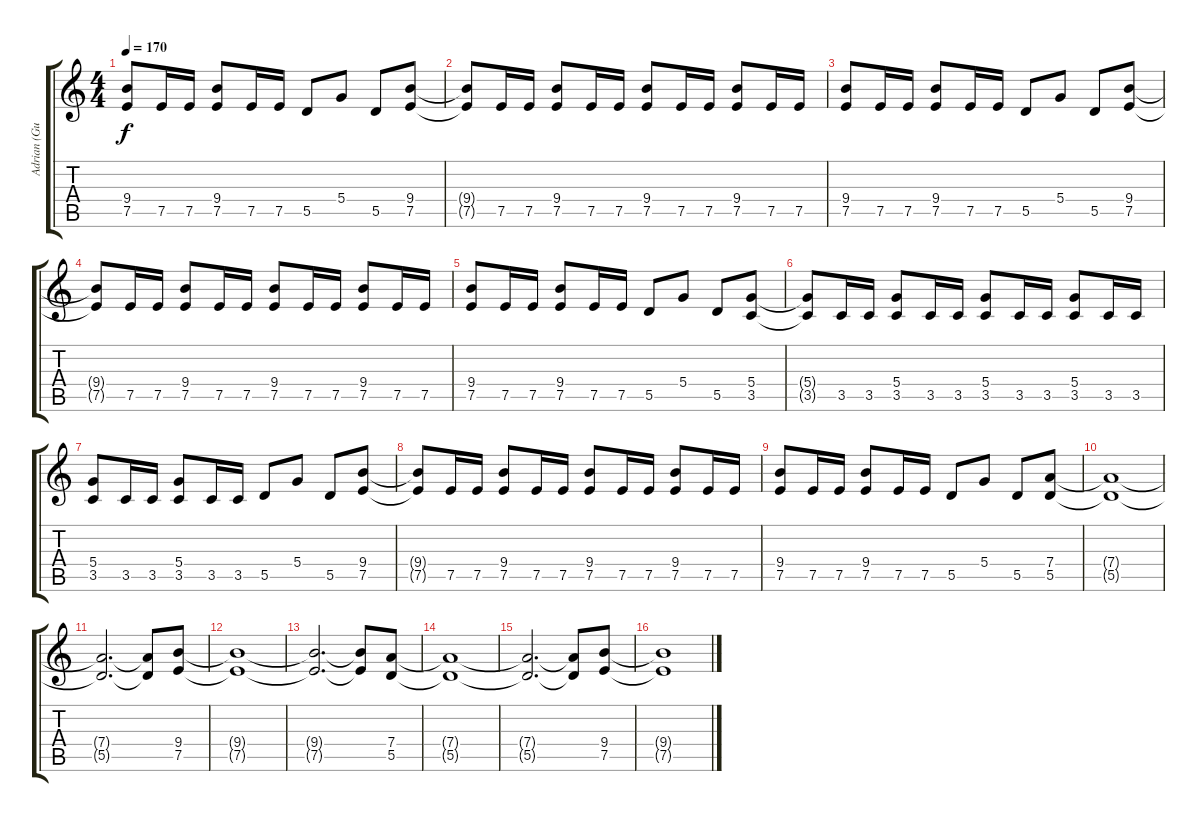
\track ("Adrian (Guitar 2)" "Adrian (Gu") {instrument distortionguitar}
\staff {score tabs}
\tuning (E4 B3 G3 D3 A2 E2) {hide}
\ts (4 4)
\tempo 170
\clef g2
\ks c
(9.4 7.5).8{dy f} 7.5.16 7.5.16 (9.4 7.5).8 7.5.16 7.5.16 5.5.8 5.4.8 5.5.8 (9.4 7.5).8 |
(9.4{t} 7.5{t}).8 7.5.16 7.5.16 (9.4 7.5).8 7.5.16 7.5.16 (9.4 7.5).8 7.5.16 7.5.16 (9.4 7.5).8 7.5.16 7.5.16 |
(9.4 7.5).8 7.5.16 7.5.16 (9.4 7.5).8 7.5.16 7.5.16 5.5.8 5.4.8 5.5.8 (9.4 7.5).8 |
(9.4{t} 7.5{t}).8 7.5.16 7.5.16 (9.4 7.5).8 7.5.16 7.5.16 (9.4 7.5).8 7.5.16 7.5.16 (9.4 7.5).8 7.5.16 7.5.16 |
(9.4 7.5).8 7.5.16 7.5.16 (9.4 7.5).8 7.5.16 7.5.16 5.5.8 5.4.8 5.5.8 (5.4 3.5).8 |
(5.4{t} 3.5{t}).8 3.5.16 3.5.16 (5.4 3.5).8 3.5.16 3.5.16 (5.4 3.5).8 3.5.16 3.5.16 (5.4 3.5).8 3.5.16 3.5.16 |
(5.4 3.5).8 3.5.16 3.5.16 (5.4 3.5).8 3.5.16 3.5.16 5.5.8 5.4.8 5.5.8 (9.4 7.5).8 |
(9.4{t} 7.5{t}).8 7.5.16 7.5.16 (9.4 7.5).8 7.5.16 7.5.16 (9.4 7.5).8 7.5.16 7.5.16 (9.4 7.5).8 7.5.16 7.5.16 |
(9.4 7.5).8 7.5.16 7.5.16 (9.4 7.5).8 7.5.16 7.5.16 5.5.8 5.4.8 5.5.8 (7.4 5.5).8 |
(7.4{t} 5.5{t}).1 |
(7.4{t} 5.5{t}).2{d} (7.4{t} 5.5{t}).8 (9.4 7.5).8 |
(9.4{t} 7.5{t}).1 |
(9.4{t} 7.5{t}).2{d} (9.4{t} 7.5{t}).8 (7.4 5.5).8 |
(7.4{t} 5.5{t}).1 |
(7.4{t} 5.5{t}).2{d} (7.4{t} 5.5{t}).8 (9.4 7.5).8 |
(9.4{t} 7.5{t}).1
